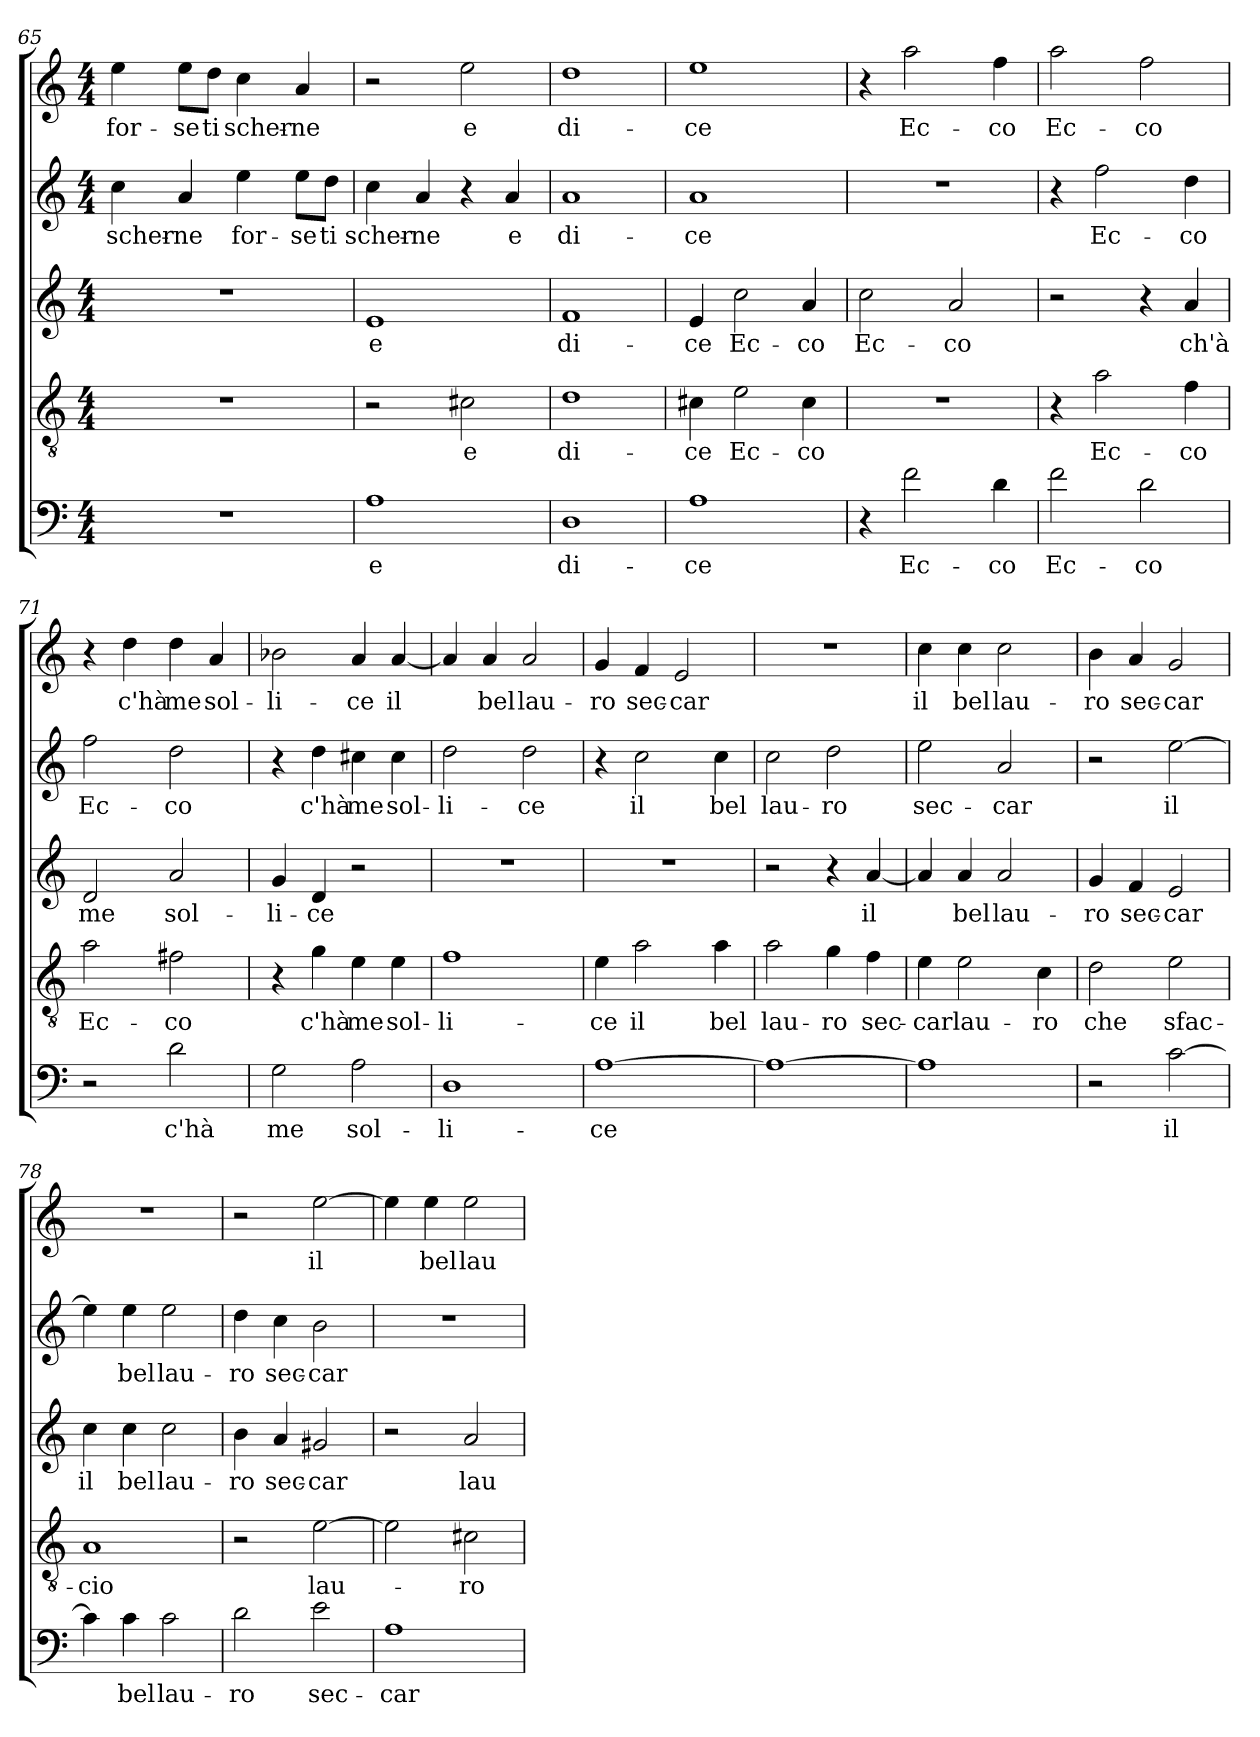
**kern	**text	**kern	**text	**kern	**text	**kern	**text	**kern	**text
*part5	*part5	*part4	*part4	*part3	*part3	*part2	*part2	*part1	*part1
*staff5	*staff5	*staff4	*staff4	*staff3	*staff3	*staff2	*staff2	*staff1	*staff1
*clefF4	*	*clefGv2	*	*clefG2	*	*clefG2	*	*clefG2	*
*k[]	*	*k[]	*	*k[]	*	*k[]	*	*k[]	*
*M4/4	*	*M4/4	*	*M4/4	*	*M4/4	*	*M4/4	*
=65	=65	=65	=65	=65	=65	=65	=65	=65	=65
1r	.	1r	.	1r	.	4cc\	scher-	4ee\	for-
.	.	.	.	.	.	4a/	ne	8ee\L	se
.	.	.	.	.	.	.	.	8dd\J	ti
.	.	.	.	.	.	4ee\	for-	4cc\	scher-
.	.	.	.	.	.	8ee\L	se	4a/	ne
.	.	.	.	.	.	8dd\J	ti	.	.
=66	=66	=66	=66	=66	=66	=66	=66	=66	=66
1A\	e	2r	.	1e/	e	4cc\	scher-	2r	.
.	.	.	.	.	.	4a/	ne	.	.
.	.	2c#X\	e	.	.	4r	.	2ee\	e
.	.	.	.	.	.	4a/	e	.	.
=67	=67	=67	=67	=67	=67	=67	=67	=67	=67
1D/	di-	1d\	di-	1f/	di-	1a/	di-	1dd\	di-
=68	=68	=68	=68	=68	=68	=68	=68	=68	=68
1A\	ce	4c#X\	ce	4e/	ce	1a/	ce	1ee\	ce
.	.	2e\	Ec-	2cc\	Ec-	.	.	.	.
.	.	4c#\	co	4a/	co	.	.	.	.
=69	=69	=69	=69	=69	=69	=69	=69	=69	=69
4r	.	1r	.	2cc\	Ec-	1r	.	4r	.
2f\	Ec-	.	.	.	.	.	.	2aa\	Ec-
.	.	.	.	2a/	co	.	.	.	.
4d\	co	.	.	.	.	.	.	4ff\	co
=70	=70	=70	=70	=70	=70	=70	=70	=70	=70
2f\	Ec-	4r	.	2r	.	4r	.	2aa\	Ec-
.	.	2a\	Ec-	.	.	2ff\	Ec-	.	.
2d\	co	.	.	4r	.	.	.	2ff\	co
.	.	4f\	co	4a/	ch'à	4dd\	co	.	.
=71	=71	=71	=71	=71	=71	=71	=71	=71	=71
2r	.	2a\	Ec-	2d/	me	2ff\	Ec-	4r	.
.	.	.	.	.	.	.	.	4dd\	c'hà
2d\	c'hà	2f#X\	co	2a/	sol-	2dd\	co	4dd\	me
.	.	.	.	.	.	.	.	4a/	sol-
=72	=72	=72	=72	=72	=72	=72	=72	=72	=72
2G\	me	4r	.	4g/	li-	4r	.	2b-X\	li-
.	.	4g\	c'hà	4d/	ce	4dd\	c'hà	.	.
2A\	sol-	4e\	me	2r	.	4cc#X\	me	4a/	ce
.	.	4e\	sol-	.	.	4cc#\	sol-	[4a/	il
=73	=73	=73	=73	=73	=73	=73	=73	=73	=73
1D\	li-	1f\	li-	1r	.	2dd\	li-	4a/]	.
.	.	.	.	.	.	.	.	4a/	bel
.	.	.	.	.	.	2dd\	ce	2a/	lau-
=74	=74	=74	=74	=74	=74	=74	=74	=74	=74
[1A\	ce	4e\	ce	1r	.	4r	.	4g/	ro
.	.	2a\	il	.	.	2cc\	il	4f/	sec-
.	.	.	.	.	.	.	.	2e/	car
.	.	4a\	bel	.	.	4cc\	bel	.	.
=75	=75	=75	=75	=75	=75	=75	=75	=75	=75
1A\_	.	2a\	lau-	2r	.	2cc\	lau-	1r	.
.	.	4g\	ro	4r	.	2dd\	ro	.	.
.	.	4f\	sec-	[4a/	il	.	.	.	.
=76	=76	=76	=76	=76	=76	=76	=76	=76	=76
1A\]	.	4e\	car	4a/]	.	2ee\	sec-	4cc\	il
.	.	2e\	lau-	4a/	bel	.	.	4cc\	bel
.	.	.	.	2a/	lau-	2a/	car	2cc\	lau-
.	.	4c\	ro	.	.	.	.	.	.
=77	=77	=77	=77	=77	=77	=77	=77	=77	=77
2r	.	2d\	che	4g/	ro	2r	.	4b\	ro
.	.	.	.	4f/	sec-	.	.	4a/	sec-
[2c\	il	2e\	sfac-	2e/	car	[2ee\	il	2g/	car
=78	=78	=78	=78	=78	=78	=78	=78	=78	=78
4c\]	.	1A/	cio	4cc\	il	4ee\]	.	1r	.
4c\	bel	.	.	4cc\	bel	4ee\	bel	.	.
2c\	lau-	.	.	2cc\	lau-	2ee\	lau-	.	.
=79	=79	=79	=79	=79	=79	=79	=79	=79	=79
2d\	ro	2r	.	4b\	ro	4dd\	ro	2r	.
.	.	.	.	4a/	sec-	4cc\	sec-	.	.
2e\	sec-	[2e\	lau-	2g#X/	car	2b\	car	[2ee\	il
=80	=80	=80	=80	=80	=80	=80	=80	=80	=80
1A\	car	2e\]	.	2r	.	1r	.	4ee\]	.
.	.	.	.	.	.	.	.	4ee\	bel
.	.	2c#X\	ro	2a/	lau-	.	.	2ee\	lau-
=	=	=	=	=	=	=	=	=	=
*-	*-	*-	*-	*-	*-	*-	*-	*-	*-
